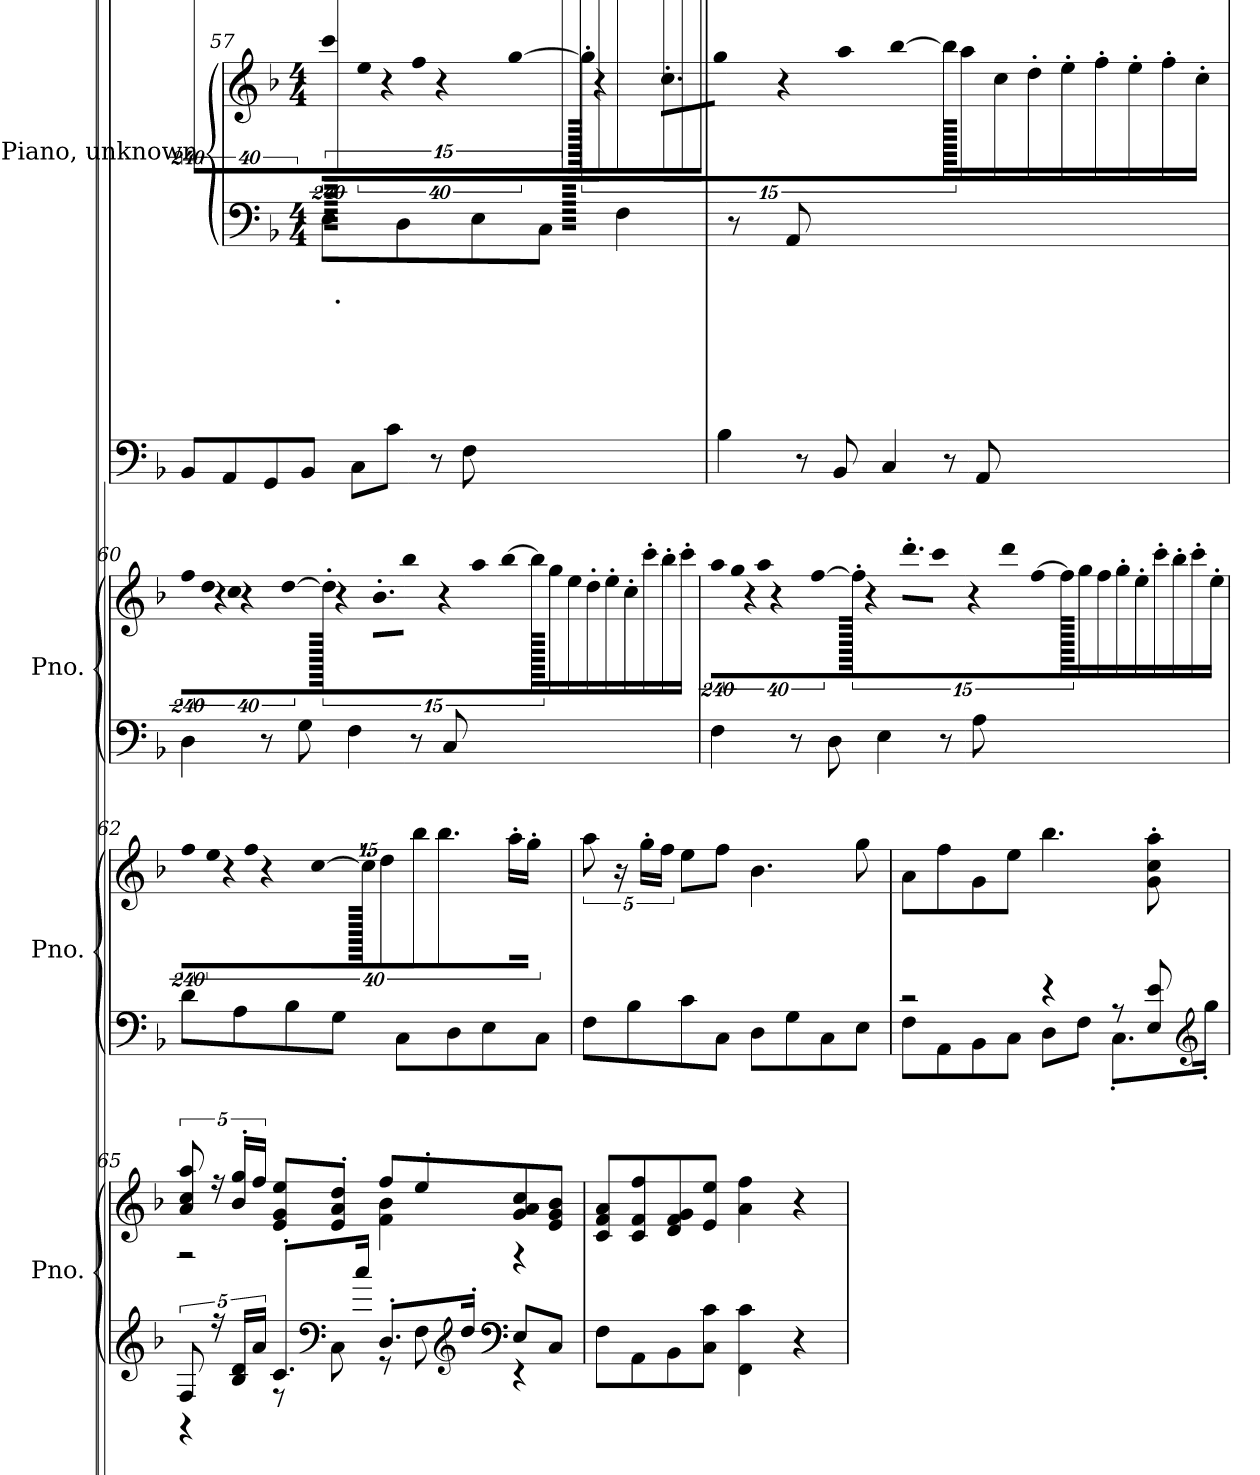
**kern	**kern
*part1	*part1
*staff2	*staff1
*I"Piano, unknown	*
*I'Pno.	*
*clefF4	*clefG2
*k[b-]	*k[b-]
*M4/4	*M4/4
=57	=57
!	!LO:N:vis=16
8E\L	1920%137ccc\LL
!	!LO:N:vis=32
.	640%23ee\JJk
!	!LO:N:vis=32
.	640%23r
8D\	.
!	!LO:N:vis=32
.	640%23ff\
!	!LO:N:vis=64
.	960%17r
.	[320%17gg\
8E\	1920gg'\]
!	!LO:N:vis=64
.	960%17r
!	!LO:N:vis=32.
.	1920%103cc'\LLL
!	!LO:N:vis=32
.	640%23gg\JJJ
!	!LO:N:vis=32
.	640%23r
8C\J	.
!	!LO:N:vis=32
.	640%23aa\KLL
.	[240%17bb-\J
4F\	.
.	1920bb-\]
.	16aa\LL
.	16cc\
.	16dd'\
.	16ee'\JJ
8r	.
.	16ff'\LL
.	16ee'\
8AA/	.
.	16ff'\
.	16cc'\JJ
960ryy	.
!!LO:LB:g=z
=58	=58
!	!LO:N:vis=16
*	*^
8BB-/L	1920%137dd/LL	2r
!	!LO:N:vis=32	!
.	640%23ff/JJk	.
!	!LO:N:vis=32	!
.	640%23r	.
8AA/	.	.
!	!LO:N:vis=32	!
.	640%23gg/	.
!	!LO:N:vis=64	!
.	960%17r	.
.	[320%17aa/	.
8GG/	1920aa'/]	.
!	!LO:N:vis=64	!
.	960%17r	.
!	!LO:N:vis=32.	!
.	1920%103bb-'/LLL	.
!	!LO:N:vis=32	!
.	640%23aa/JJJ	.
!	!LO:N:vis=32	!
.	640%23r	.
8BB-/J	.	.
!	!LO:N:vis=32	!
.	640%23gg/KLL	.
.	[240%17ff/J	.
8C\L	.	4r
.	1920ff/]	.
.	16ee/LL	.
.	16dd/J	.
8c\J	.	.
.	8cc/J	.
8r	.	4A'\
.	16r	.
.	16ff'/LL	.
8F\	.	.
.	16ee'/	.
.	16ff'/JJ	.
960ryy	.	960ryy
=59	=59	=59
!	!LO:N:vis=16	!
*	*v	*v
4B-\	1920%137dd\LL
!	!LO:N:vis=32
.	640%23b-\JJk
!	!LO:N:vis=32
.	640%23r
!	!LO:N:vis=32
.	640%23a/
!	!LO:N:vis=64
.	960%17r
.	[320%17b-\
8r	1920b-'\]
!	!LO:N:vis=64
.	960%17r
!	!LO:N:vis=32.
.	1920%103g'\LLL
!	!LO:N:vis=32
.	640%23gg\JJJ
!	!LO:N:vis=32
.	640%23r
8BB-/	.
!	!LO:N:vis=32
.	640%23ff\KLL
.	[240%17gg\J
4C/	.
.	1920gg\]
.	16ee\LL
.	16cc\
.	16b-'\
.	16cc'\JJ
8r	.
.	16a'\LL
.	16aa'\
8AA/	.
.	16gg'\
.	16aa'\JJ
960ryy	.
!!LO:LB:g=z
=60	=60
!	!LO:N:vis=16
4D\	1920%137ff\LL
!	!LO:N:vis=32
.	640%23dd\JJk
!	!LO:N:vis=32
.	640%23r
!	!LO:N:vis=32
.	640%23cc\
!	!LO:N:vis=64
.	960%17r
.	[320%17dd\
8r	1920dd'\]
!	!LO:N:vis=64
.	960%17r
!	!LO:N:vis=32.
.	1920%103b-'\LLL
!	!LO:N:vis=32
.	640%23bb-\JJJ
!	!LO:N:vis=32
.	640%23r
8G\	.
!	!LO:N:vis=32
.	640%23aa\KLL
.	[240%17bb-\J
4F\	.
.	1920bb-\]
.	16gg\LL
.	16ee\
.	16dd'\
.	16ee'\JJ
8r	.
.	16cc'\LL
.	16ccc'\
8C/	.
.	16bb-'\
.	16ccc'\JJ
960ryy	.
=61	=61
!	!LO:N:vis=16
4F\	1920%137aa\LL
!	!LO:N:vis=32
.	640%23gg\JJk
!	!LO:N:vis=32
.	640%23r
!	!LO:N:vis=32
.	640%23aa\
!	!LO:N:vis=64
.	960%17r
.	[320%17ff\
8r	1920ff'\]
!	!LO:N:vis=64
.	960%17r
!	!LO:N:vis=32.
.	1920%103ddd'\LLL
!	!LO:N:vis=32
.	640%23ccc\JJJ
!	!LO:N:vis=32
.	640%23r
8D\	.
!	!LO:N:vis=32
.	640%23ddd\KLL
.	[240%17ff\J
4E\	.
.	1920ff\]
.	16gg\LL
.	16ff\
.	16gg'\
.	16ee'\JJ
8r	.
.	16ccc'\LL
.	16bb-'\
8A\	.
.	16ccc'\
.	16ee'\JJ
960ryy	.
!!LO:PB:g=z
=62	=62
!	!LO:N:vis=16
8d\L	1920%137ff\LL
!	!LO:N:vis=32
.	640%23ee\JJk
!	!LO:N:vis=32
.	640%23r
8A\	.
!	!LO:N:vis=32
.	640%23ff\
!	!LO:N:vis=64
.	960%17r
.	[320%17cc\KL
8B-\	1920cc'\]
.	8dd\
8G\J	.
.	8bb-\J
8C\L	.
.	4.bb-\
8D\	.
8E\	.
8C\J	.
.	16aa'\LL
.	16gg'\JJ
1920ryy	.
=63	=63
8F\L	10aa\
.	20r
8B-\	.
.	20gg'\LL
.	20ff\JJ
8c\	8ee\L
8C\J	8ff\J
8D\L	4.b-\
8G\	.
8C\	.
8E\J	8gg\
=64	=64
*^	*
2r	8F\L	8a\L
.	8AA\	8ff\
.	8BB-\	8g\
.	8C\J	8ee\J
4r	8D\L	4.bb-\
.	8F\J	.
8r	8.C'\L	.
8E/ 8e/	.	8g\' 8cc\' 8aa\'
*clefG2	*	*
.	16gg'\Jk	.
!!LO:LB:g=z
=65	=65	=65
*	*	*^
10F/	4r	10a/ 10cc/ 10aa/	2r
20r	.	20r	.
20B-/ 20d/LL	.	20b-/' 20gg/'LL	.
20a/JJ	.	20ff/JJ	.
8.c'/L	8r	8e/ 8g/ 8ee/L	.
*clefF4	*	*	*
.	8C\	8e/' 8a/' 8dd/'J	.
16cc/Jk	.	.	.
8.D'/L	8r	8ff/L	4f\ 4b-\
.	8F\	8ee'/	.
*clefG2	*	*	*
16dd'/Jk	.	.	.
*clefF4	*	*	*
8E/L	4r	8g/ 8a/ 8cc/	4r
8C/J	.	8e/ 8g/ 8b-/J	.
*v	*v	*	*
*	*v	*v
=66	=66
8F\L	8c/ 8f/ 8a/L
8AA\	8c/ 8f/ 8ff/
8BB-\	8d/ 8f/ 8g/
8C\ 8c\J	8e/ 8ee/J
4FF\ 4c\	4a\ 4ff\
4r	4r
=	=
*-	*-
